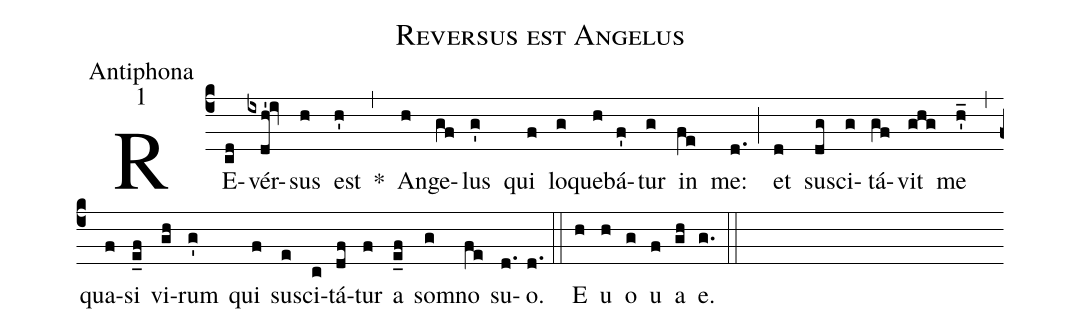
name:Reversus est Angelus;
office-part:Antiphona;
mode:1;
%%
(c4) RE(cd)vér(ixdh'!iv)sus(h) est(h') *(,) An(h)ge(gf)lus(g') qui(f) lo(g)que(h)bá(f')tur(g) in(fe) me:(d.) (;) et(d) su(dg)sci(g)tá(gf)vit(ghg) me(h'_) (,) qua(f)si(e_f) vi(gh)rum(g') qui(f) su(e)sci(c)tá(df)tur(f) a(e_f) so(g)mno(fe) su(d.)o.(d.) (::) <eu>E(h) u(h) o(g) u(f) a(gh) e.</eu>(g.) (::)
